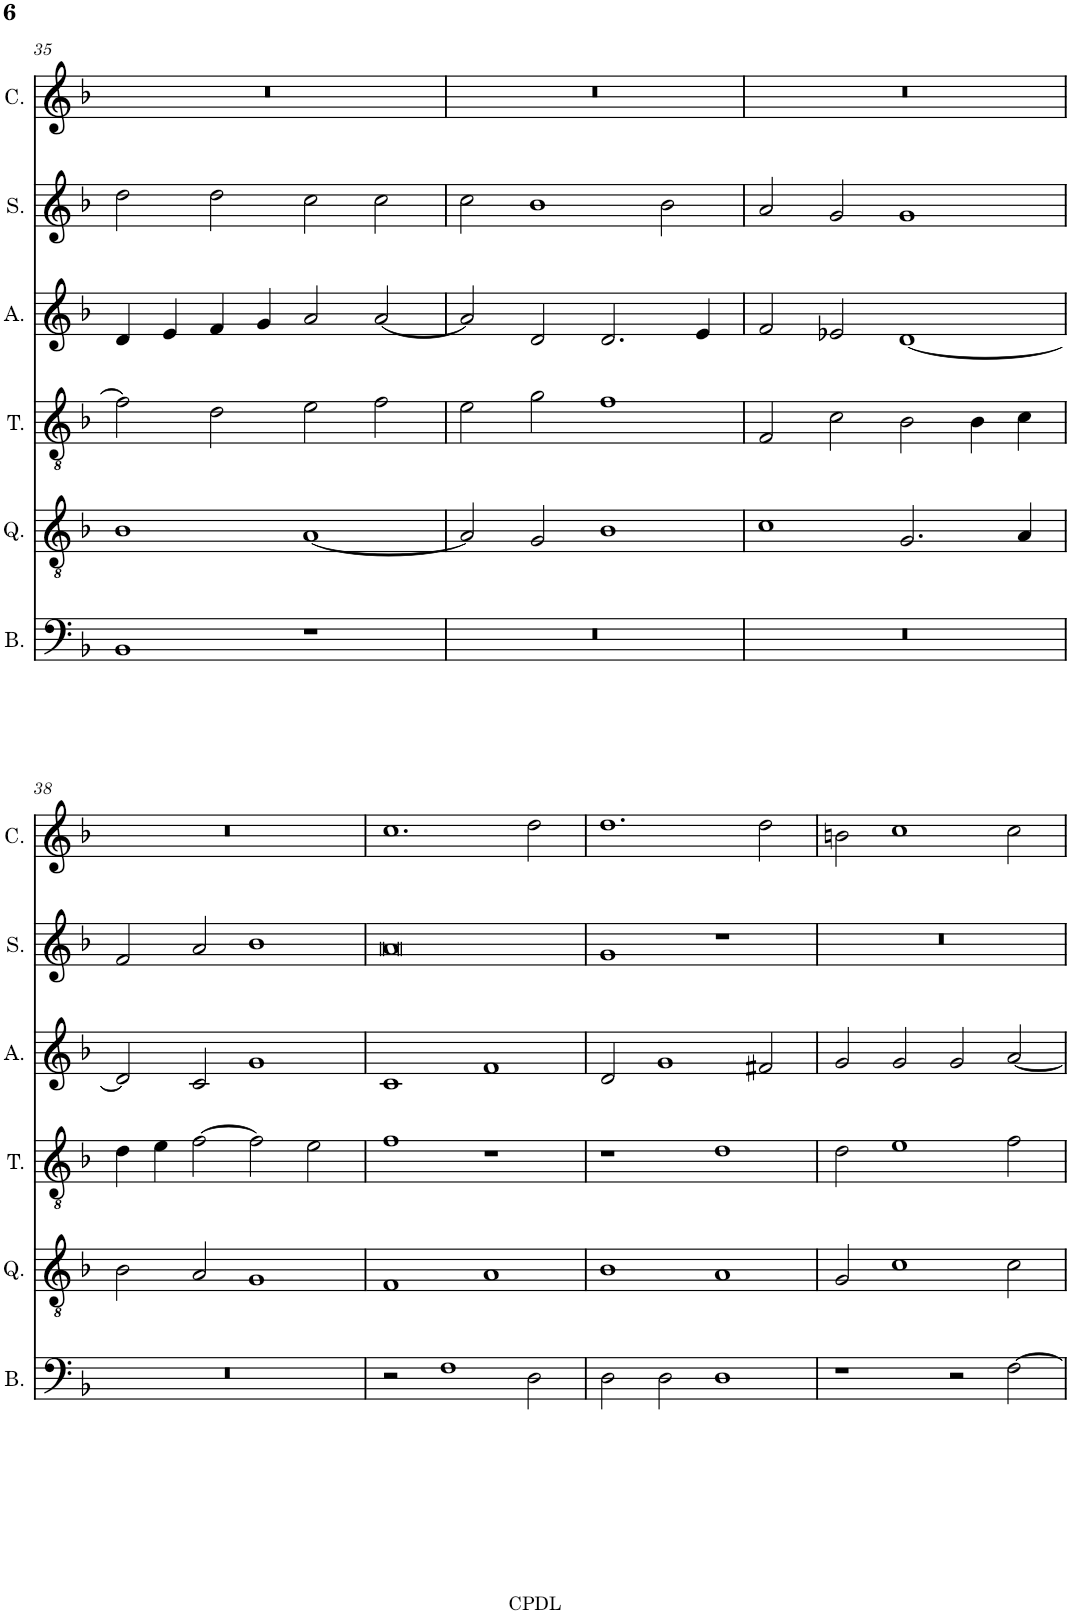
**kern	**kern	**kern	**kern	**kern	**kern
*part6	*part5	*part4	*part3	*part2	*part1
*staff6	*staff5	*staff4	*staff3	*staff2	*staff1
*I"Bassus	*I"Quintus	*I"Tenor	*I"Altus	*I"Sextus	*I"Cantus
*I'B.	*I'Q.	*I'T.	*I'A.	*I'S.	*I'C.
!!LO:PB:g=z
*clefF4	*clefGv2	*clefGv2	*clefG2	*clefG2	*clefG2
*k[b-]	*k[b-]	*k[b-]	*k[b-]	*k[b-]	*k[b-]
*F:	*F:	*F:	*F:	*F:	*F:
*M4/2	*M4/2	*M4/2	*M4/2	*M4/2	*M4/2
=35	=35	=35	=35	=35	=35
1BB-	1B-	2f\]	4d/	2dd\	0r
.	.	.	4e/	.	.
.	.	2d\	4f/	2dd\	.
.	.	.	4g/	.	.
1r	[1A	2e\	2a/	2cc\	.
.	.	2f\	[2a/	2cc\	.
=36	=36	=36	=36	=36	=36
0r	2A/]	2e\	2a/]	2cc\	0r
.	2G/	2g\	2d/	1b-	.
.	1B-	1f	2.d/	.	.
.	.	.	.	2b-\	.
.	.	.	4e/	.	.
=37	=37	=37	=37	=37	=37
0r	1c	2F/	2f/	2a/	0r
.	.	2c\	2e-X/	2g/	.
.	2.G/	2B-\	[1d	1g	.
.	.	4B-\	.	.	.
.	4A/	4c\	.	.	.
!!LO:LB:g=z
=38	=38	=38	=38	=38	=38
0r	2B-\	4d\	2d/]	2f/	0r
.	.	4e\	.	.	.
.	2A/	[2f\	2c/	2a/	.
.	1G	2f\]	1g	1b-	.
.	.	2e\	.	.	.
=39	=39	=39	=39	=39	=39
2r	1F	1f	1c	0a	1.cc
1F	.	.	.	.	.
.	1A	1r	1f	.	.
2D\	.	.	.	.	2dd\
=40	=40	=40	=40	=40	=40
2D\	1B-	1r	2d/	1g	1.dd
2D\	.	.	1g	.	.
1D	1A	1d	.	1r	.
.	.	.	2f#X/	.	2dd\
=41	=41	=41	=41	=41	=41
1r	2G/	2d\	2g/	0r	2bn\
.	1c	1e	2g/	.	1cc
2r	.	.	2g/	.	.
[2F\	2c\	2f\	[2a/	.	2cc\
=	=	=	=	=	=
*-	*-	*-	*-	*-	*-
